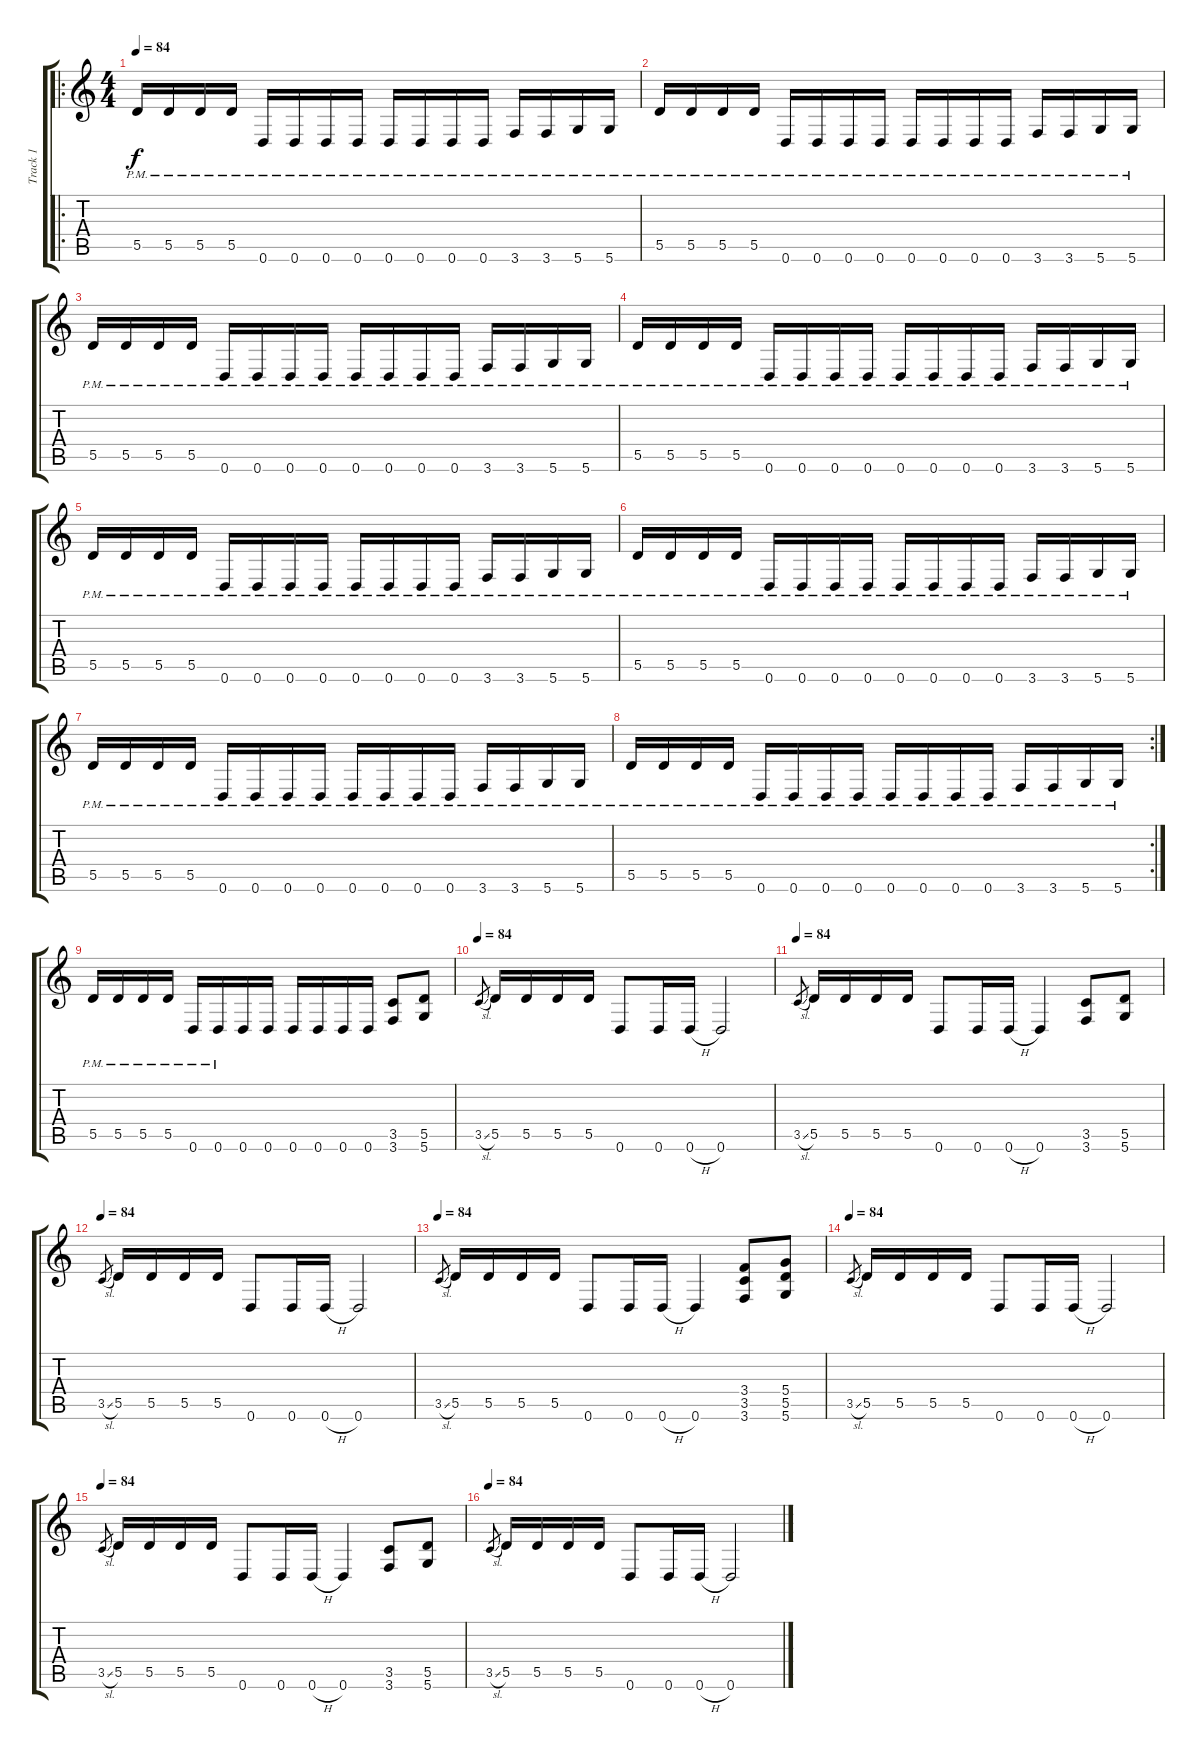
\track ("Track 1" "Track 1") {instrument overdrivenguitar}
\staff {score tabs}
\tuning (E4 B3 G3 D3 A2 D2) {hide}
\ro
\ts (4 4)
\tempo 84
\clef g2
\ks c
5.5{pm}.16{dy f} 5.5{pm}.16 5.5{pm}.16 5.5{pm}.16 0.6{pm}.16 0.6{pm}.16 0.6{pm}.16 0.6{pm}.16 0.6{pm}.16 0.6{pm}.16 0.6{pm}.16 0.6{pm}.16 3.6{pm}.16 3.6{pm}.16 5.6{pm}.16 5.6{pm}.16 |
5.5{pm}.16 5.5{pm}.16 5.5{pm}.16 5.5{pm}.16 0.6{pm}.16 0.6{pm}.16 0.6{pm}.16 0.6{pm}.16 0.6{pm}.16 0.6{pm}.16 0.6{pm}.16 0.6{pm}.16 3.6{pm}.16 3.6{pm}.16 5.6{pm}.16 5.6{pm}.16 |
5.5{pm}.16 5.5{pm}.16 5.5{pm}.16 5.5{pm}.16 0.6{pm}.16 0.6{pm}.16 0.6{pm}.16 0.6{pm}.16 0.6{pm}.16 0.6{pm}.16 0.6{pm}.16 0.6{pm}.16 3.6{pm}.16 3.6{pm}.16 5.6{pm}.16 5.6{pm}.16 |
5.5{pm}.16 5.5{pm}.16 5.5{pm}.16 5.5{pm}.16 0.6{pm}.16 0.6{pm}.16 0.6{pm}.16 0.6{pm}.16 0.6{pm}.16 0.6{pm}.16 0.6{pm}.16 0.6{pm}.16 3.6{pm}.16 3.6{pm}.16 5.6{pm}.16 5.6{pm}.16 |
5.5{pm}.16 5.5{pm}.16 5.5{pm}.16 5.5{pm}.16 0.6{pm}.16 0.6{pm}.16 0.6{pm}.16 0.6{pm}.16 0.6{pm}.16 0.6{pm}.16 0.6{pm}.16 0.6{pm}.16 3.6{pm}.16 3.6{pm}.16 5.6{pm}.16 5.6{pm}.16 |
5.5{pm}.16 5.5{pm}.16 5.5{pm}.16 5.5{pm}.16 0.6{pm}.16 0.6{pm}.16 0.6{pm}.16 0.6{pm}.16 0.6{pm}.16 0.6{pm}.16 0.6{pm}.16 0.6{pm}.16 3.6{pm}.16 3.6{pm}.16 5.6{pm}.16 5.6{pm}.16 |
5.5{pm}.16 5.5{pm}.16 5.5{pm}.16 5.5{pm}.16 0.6{pm}.16 0.6{pm}.16 0.6{pm}.16 0.6{pm}.16 0.6{pm}.16 0.6{pm}.16 0.6{pm}.16 0.6{pm}.16 3.6{pm}.16 3.6{pm}.16 5.6{pm}.16 5.6{pm}.16 |
\rc 2
5.5{pm}.16 5.5{pm}.16 5.5{pm}.16 5.5{pm}.16 0.6{pm}.16 0.6{pm}.16 0.6{pm}.16 0.6{pm}.16 0.6{pm}.16 0.6{pm}.16 0.6{pm}.16 0.6{pm}.16 3.6{pm}.16 3.6{pm}.16 5.6{pm}.16 5.6{pm}.16 |
5.5{pm}.16 5.5{pm}.16 5.5{pm}.16 5.5{pm}.16 0.6{pm}.16 0.6{pm}.16 0.6.16 0.6.16 0.6.16 0.6.16 0.6.16 0.6.16 (3.5 3.6).8 (5.5 5.6).8 |
\tempo 84
3.5{sl}.8{gr} 5.5.16 5.5.16 5.5.16 5.5.16 0.6.8 0.6.16 0.6{h}.16 0.6.2 |
\tempo 84
3.5{sl}.8{gr} 5.5.16 5.5.16 5.5.16 5.5.16 0.6.8 0.6.16 0.6{h}.16 0.6.4 (3.5 3.6).8 (5.5 5.6).8 |
\tempo 84
3.5{sl}.8{gr} 5.5.16 5.5.16 5.5.16 5.5.16 0.6.8 0.6.16 0.6{h}.16 0.6.2 |
\tempo 84
3.5{sl}.8{gr} 5.5.16 5.5.16 5.5.16 5.5.16 0.6.8 0.6.16 0.6{h}.16 0.6.4 (3.4 3.5 3.6).8 (5.4 5.5 5.6).8 |
\tempo 84
3.5{sl}.8{gr} 5.5.16 5.5.16 5.5.16 5.5.16 0.6.8 0.6.16 0.6{h}.16 0.6.2 |
\tempo 84
3.5{sl}.8{gr} 5.5.16 5.5.16 5.5.16 5.5.16 0.6.8 0.6.16 0.6{h}.16 0.6.4 (3.5 3.6).8 (5.5 5.6).8 |
\tempo 84
3.5{sl}.8{gr} 5.5.16 5.5.16 5.5.16 5.5.16 0.6.8 0.6.16 0.6{h}.16 0.6.2
